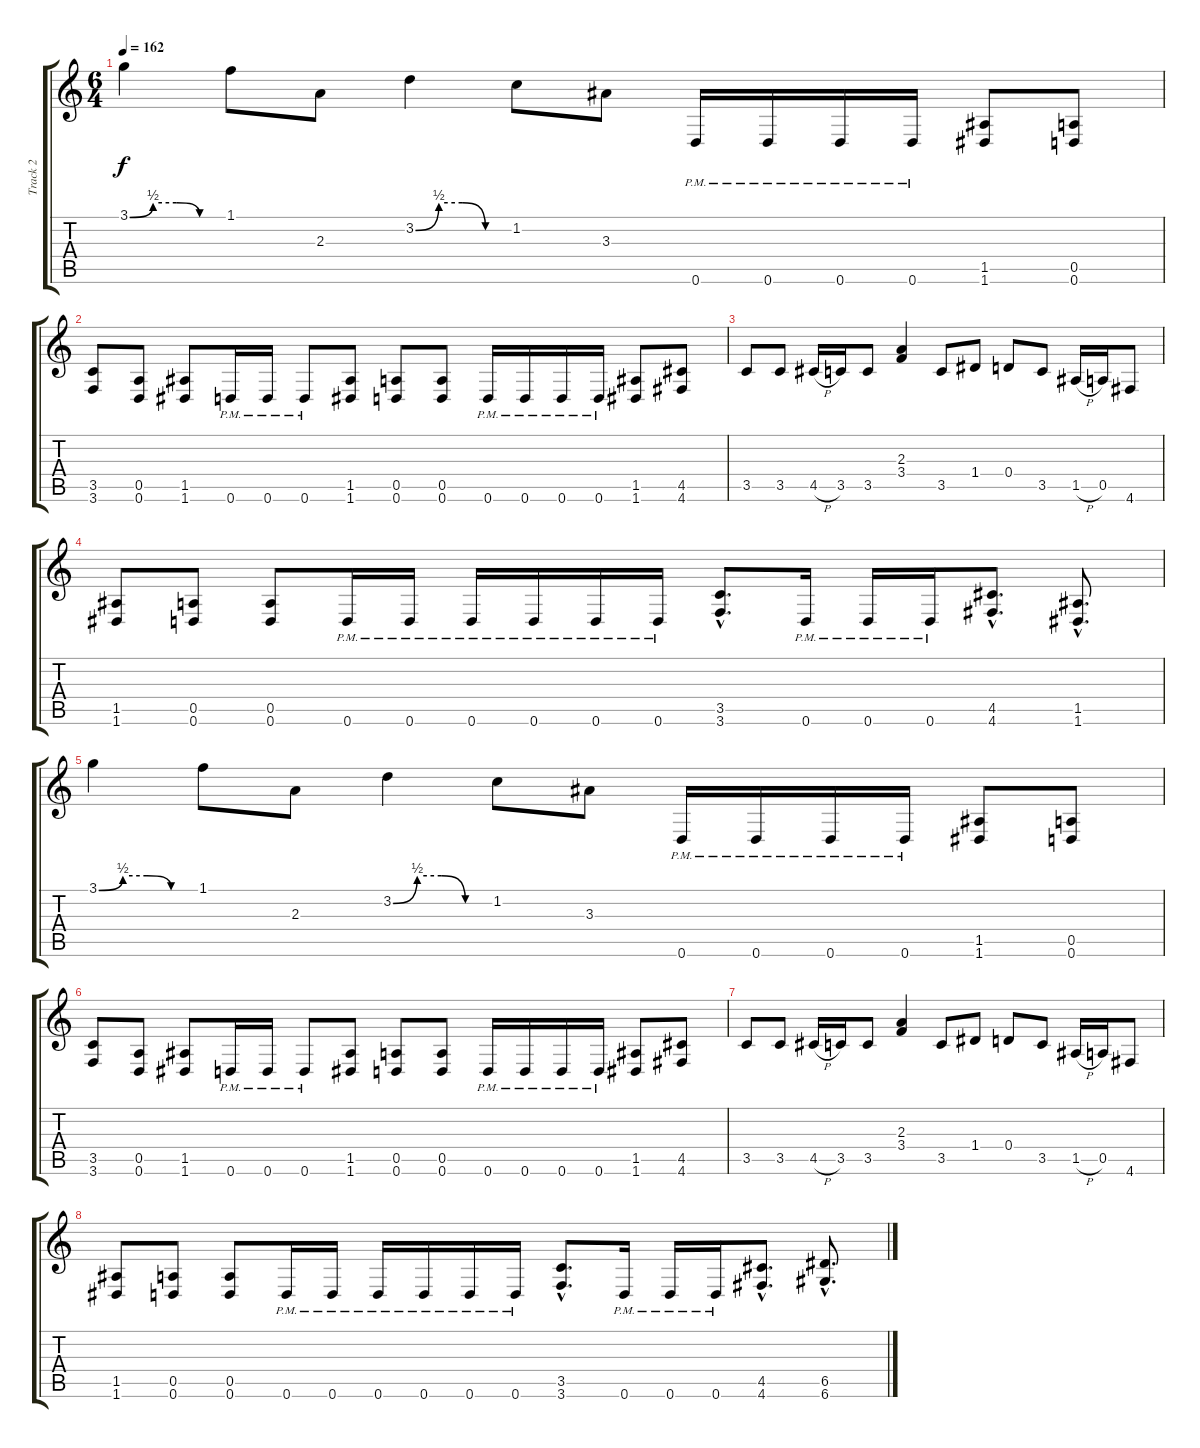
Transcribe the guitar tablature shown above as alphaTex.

\track ("Track 2" "Track 2") {instrument distortionguitar}
\staff {score tabs}
\tuning (E4 B3 G3 D3 A2 D2) {hide}
\ts (6 4)
\tempo 162
\clef g2
\ks c
3.1{be (custom 0 0 15 2 30 2 45 0 60 0)}.4{dy f} 1.1.8 2.3.8 3.2{be (custom 0 0 15 2 30 2 45 0 60 0)}.4 1.2.8 3.3.8 0.6{pm}.16 0.6{pm}.16 0.6{pm}.16 0.6{pm}.16 (1.5 1.6).8 (0.5 0.6).8 |
(3.5 3.6).8 (0.5 0.6).8 (1.5 1.6).8 0.6{pm}.16 0.6{pm}.16 0.6{pm}.8 (1.5 1.6).8 (0.5 0.6).8 (0.5 0.6).8 0.6{pm}.16 0.6{pm}.16 0.6{pm}.16 0.6{pm}.16 (1.5 1.6).8 (4.5 4.6).8 |
3.5.8 3.5.8 4.5{h}.16 3.5.16 3.5.8 (2.3 3.4).4 3.5.8 1.4.8 0.4.8 3.5.8 1.5{h}.16 0.5.16 4.6.8 |
(1.5 1.6).8 (0.5 0.6).8 (0.5 0.6).8 0.6{pm}.16 0.6{pm}.16 0.6{pm}.16 0.6{pm}.16 0.6{pm}.16 0.6{pm}.16 (3.5{hac} 3.6{hac}).8{d} 0.6{pm}.16 0.6{pm}.16 0.6{pm}.16 (4.5{hac} 4.6{hac}).8{d} (1.5{hac} 1.6{hac}).8{d} |
3.1{be (custom 0 0 15 2 30 2 45 0 60 0)}.4 1.1.8 2.3.8 3.2{be (custom 0 0 15 2 30 2 45 0 60 0)}.4 1.2.8 3.3.8 0.6{pm}.16 0.6{pm}.16 0.6{pm}.16 0.6{pm}.16 (1.5 1.6).8 (0.5 0.6).8 |
(3.5 3.6).8 (0.5 0.6).8 (1.5 1.6).8 0.6{pm}.16 0.6{pm}.16 0.6{pm}.8 (1.5 1.6).8 (0.5 0.6).8 (0.5 0.6).8 0.6{pm}.16 0.6{pm}.16 0.6{pm}.16 0.6{pm}.16 (1.5 1.6).8 (4.5 4.6).8 |
3.5.8 3.5.8 4.5{h}.16 3.5.16 3.5.8 (2.3 3.4).4 3.5.8 1.4.8 0.4.8 3.5.8 1.5{h}.16 0.5.16 4.6.8 |
(1.5 1.6).8 (0.5 0.6).8 (0.5 0.6).8 0.6{pm}.16 0.6{pm}.16 0.6{pm}.16 0.6{pm}.16 0.6{pm}.16 0.6{pm}.16 (3.5{hac} 3.6{hac}).8{d} 0.6{pm}.16 0.6{pm}.16 0.6{pm}.16 (4.5{hac} 4.6{hac}).8{d} (6.5{hac} 6.6{hac}).8{d}
